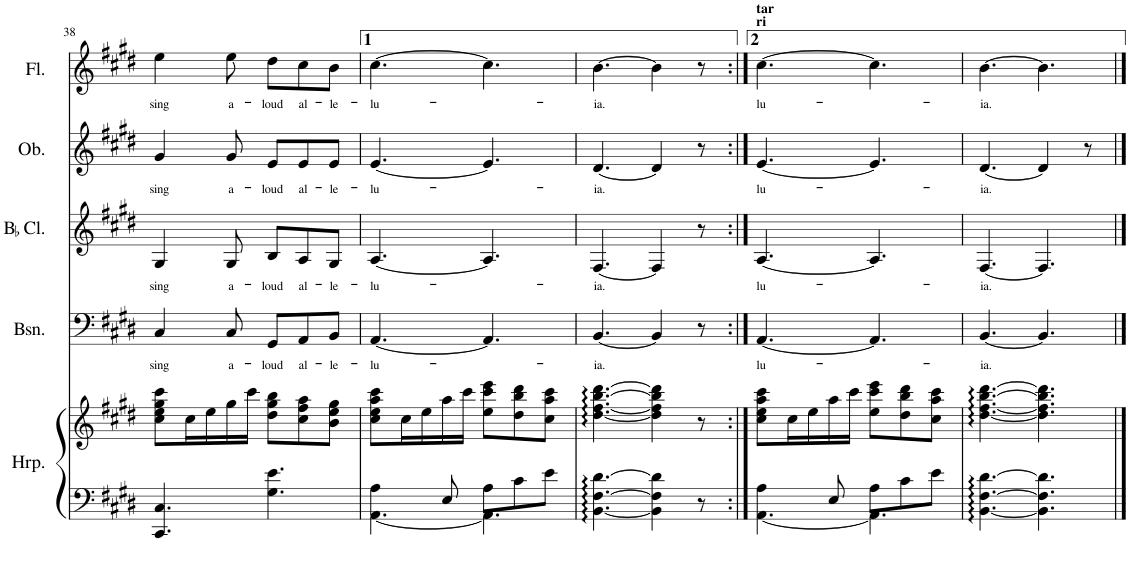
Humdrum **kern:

**kern	**kern	**kern	**text	**kern	**text	**kern	**text	**kern	**text
*part5	*part5	*part4	*part4	*part3	*part3	*part2	*part2	*part1	*part1
*staff6	*staff5	*staff4	*staff4	*staff3	*staff3	*staff2	*staff2	*staff1	*staff1
*I"Harp	*	*I"Bassoon	*	*I"BaccidentalFlat Clarinet	*	*I"Oboe	*	*I"Flute	*
*I'Hrp.	*	*I'Bsn.	*	*I'BaccidentalFlat Cl.	*	*I'Ob.	*	*I'Fl.	*
!!LO:PB:g=z
*clefF4	*clefG2	*clefF4	*	*clefG2	*	*clefG2	*	*clefG2	*
*	*	*	*	*ITrd1c2	*	*	*	*	*
*k[f#c#g#d#]	*k[f#c#g#d#]	*k[f#c#g#d#]	*	*k[f#c#g#d#]	*	*k[f#c#g#d#]	*	*k[f#c#g#d#]	*
*M6/8	*M6/8	*M6/8	*	*M6/8	*	*M6/8	*	*M6/8	*
=38	=38	=38	=38	=38	=38	=38	=38	=38	=38
!	!	!	!LO:LY:b	!	!LO:LY:b	!	!LO:LY:b	!	!LO:LY:b
4.CC#/ 4.C#/	8cc#\ 8ee\ 8gg#\ 8ccc#\L	4C#/	sing	4G#/	sing	4g#/	sing	4ee\	sing
.	16cc#\L	.	.	.	.	.	.	.	.
.	16ee\	.	.	.	.	.	.	.	.
!	!	!	!LO:LY:b	!	!LO:LY:b	!	!LO:LY:b	!	!LO:LY:b
.	16gg#\	8C#/	a-	8G#/	a-	8g#/	a-	8ee\	a-
.	16ccc#\JJ	.	.	.	.	.	.	.	.
!	!	!	!LO:LY:b	!	!LO:LY:b	!	!LO:LY:b	!	!LO:LY:b
4.G#\ 4.e\	8dd#\ 8gg#\ 8bb\L	8GG#/L	-loud	8B/L	-loud	8e/L	-loud	8dd#\L	-loud
!	!	!	!LO:LY:b	!	!LO:LY:b	!	!LO:LY:b	!	!LO:LY:b
.	8cc#\ 8ff#\ 8aa\	8AA/	al-	8A/	al-	8e/	al-	8cc#\	al-
!	!	!	!LO:LY:b	!	!LO:LY:b	!	!LO:LY:b	!	!LO:LY:b
.	8b\ 8ee\ 8gg#\J	8BB/J	-le-	8G#/J	-le-	8e/J	-le-	8b\J	-le-
=39	=39	=39	=39	=39	=39	=39	=39	=39	=39
*^	*	*	*	*	*	*	*	*	*
!	!	!	!	!LO:LY:b	!	!LO:LY:b	!	!LO:LY:b	!	!LO:LY:b
[4.AA\	4A\	8cc#\ 8ee\ 8aa\ 8ccc#\L	[4.AA/	-lu-	[4.A/	-lu-	[4.e/	-lu-	[4.cc#\	-lu-
.	.	16cc#\L	.	.	.	.	.	.	.	.
.	.	16ee\	.	.	.	.	.	.	.	.
.	8E/	16aa\	.	.	.	.	.	.	.	.
.	.	16ccc#\JJ	.	.	.	.	.	.	.	.
4.AA\]	8A\L	8ee\ 8ccc#\ 8eee\L	4.AA/]	.	4.A/]	.	4.e/]	.	4.cc#\]	.
.	8c#\	8dd#\ 8bb\ 8ddd#\	.	.	.	.	.	.	.	.
.	8e\J	8cc#\ 8aa\ 8ccc#\J	.	.	.	.	.	.	.	.
=40	=40	=40	=40	=40	=40	=40	=40	=40	=40	=40
!	!	!	!	!LO:LY:b	!	!LO:LY:b	!	!LO:LY:b	!	!LO:LY:b
*v	*v	*	*	*	*	*	*	*	*	*
[4.BB\:: [4.F#\:: [4.d#\::	[4.dd#\:: [4.ff#\:: [4.bb\:: [4.ddd#\::	[4.BB/	-ia.	[4.F#/	-ia.	[4.d#/	-ia.	[4.b\	-ia.
4BB\] 4F#\] 4d#\]	4dd#\] 4ff#\] 4bb\] 4ddd#\]	4BB/]	.	4F#/]	.	4d#/]	.	4b\]	.
8r	8r	8r	.	8r	.	8r	.	8r	.
=41:|!	=41:|!	=41:|!	=41:|!	=41:|!	=41:|!	=41:|!	=41:|!	=41:|!	=41:|!
*^	*	*	*	*	*	*	*	*	*
!	!	!	!	!	!	!	!	!	!LO:TX:a:B:t=ri	!
!	!	!	!	!	!	!	!	!	!LO:TX:a:B:t=tar	!
!	!	!	!	!LO:LY:b	!	!LO:LY:b	!	!LO:LY:b	!	!LO:LY:b
[4.AA\	4A\	8cc#\ 8ee\ 8aa\ 8ccc#\L	[4.AA/	-lu-	[4.A/	lu-	[4.e/	-lu-	[4.cc#\	lu-
.	.	16cc#\L	.	.	.	.	.	.	.	.
.	.	16ee\	.	.	.	.	.	.	.	.
.	8E/	16aa\	.	.	.	.	.	.	.	.
.	.	16ccc#\JJ	.	.	.	.	.	.	.	.
4.AA\]	8A\L	8ee\ 8ccc#\ 8eee\L	4.AA/]	.	4.A/]	.	4.e/]	.	4.cc#\]	.
.	8c#\	8dd#\ 8bb\ 8ddd#\	.	.	.	.	.	.	.	.
.	8e\J	8cc#\ 8aa\ 8ccc#\J	.	.	.	.	.	.	.	.
=42	=42	=42	=42	=42	=42	=42	=42	=42	=42	=42
!	!	!	!	!LO:LY:b	!	!LO:LY:b	!	!LO:LY:b	!	!LO:LY:b
*v	*v	*	*	*	*	*	*	*	*	*
[4.BB\:: [4.F#\:: [4.d#\::	[4.dd#\:: [4.ff#\:: [4.bb\:: [4.ddd#\::	[4.BB/	-ia.	[4.F#/	-ia.	[4.d#/	-ia.	[4.b\	-ia.
4.BB\] 4.F#\] 4.d#\]	4.dd#\] 4.ff#\] 4.bb\] 4.ddd#\]	4.BB/]	.	4.F#/]	.	4d#/]	.	4.b\]	.
.	.	.	.	.	.	8r	.	.	.
==	==	==	==	==	==	==	==	==	==
*-	*-	*-	*-	*-	*-	*-	*-	*-	*-
